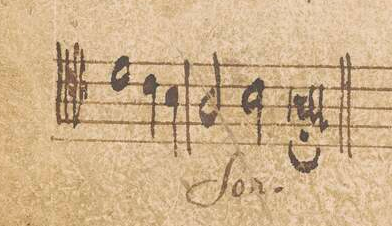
**kern	**text
*I"[ALTVS.]	*
*clefC4	*
*k[b-]	*
*met(c|)	*
*M2/1	*
1d\	.
=46-	=46-
4c\	.
4B-\	.
2A/	.
2B-\	.
=47-	=47-
0A\l;<	-ſon.
==	==
*-	*-
